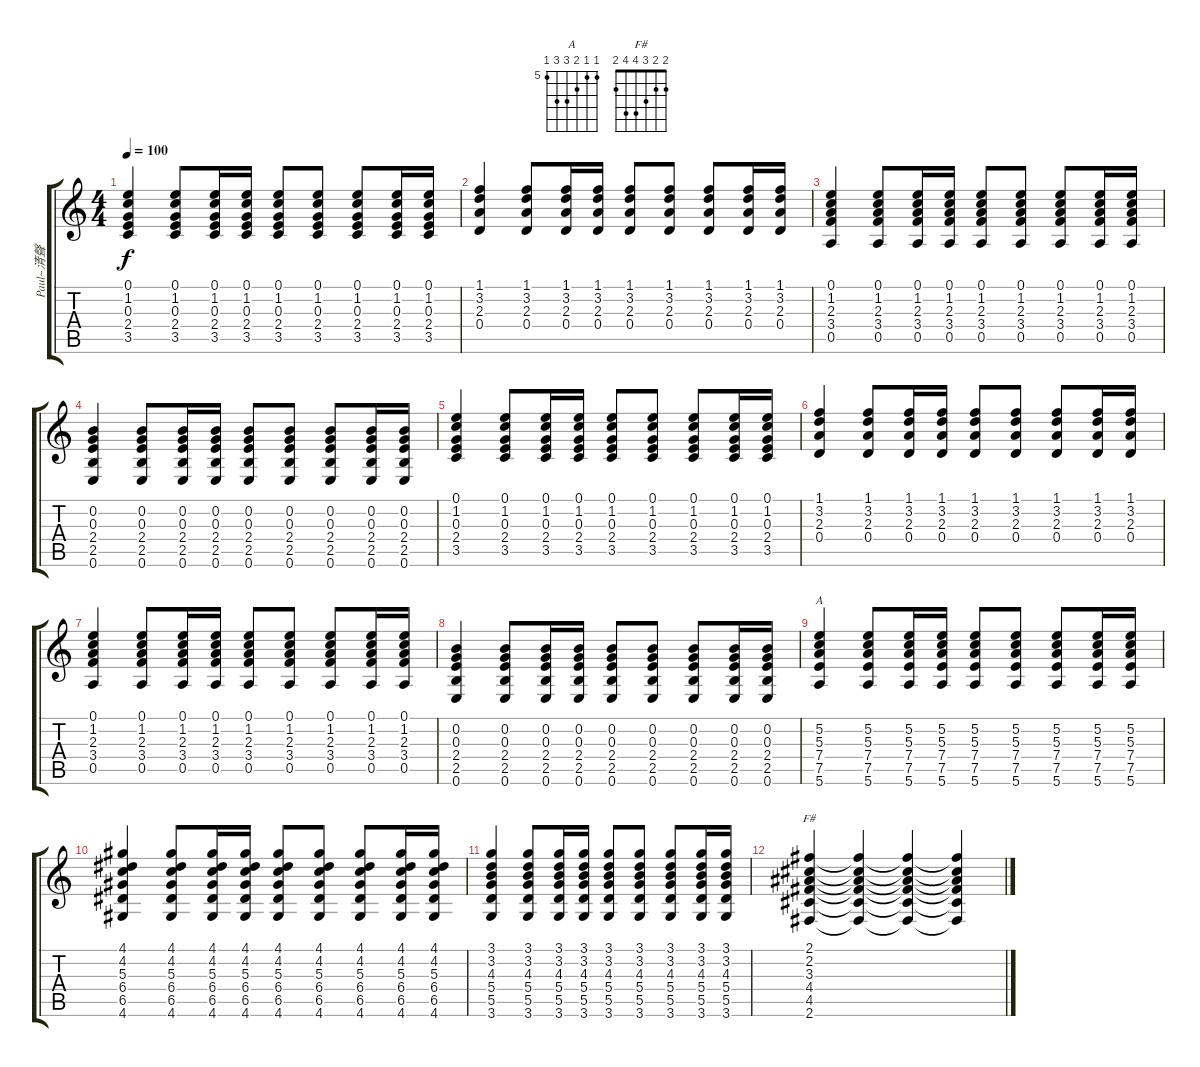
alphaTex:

\track ("Paul~清聲" "Paul~清聲") {instrument electricguitarclean}
\staff {score tabs}
\tuning (E4 B3 G3 D3 A2 E2) {hide}
\chord ("A" 5 5 6 7 7 5) {firstfret 5}
\chord ("F#" 2 2 3 4 4 2)
\ts (4 4)
\tempo 100
\clef g2
\ks c
(0.1 1.2 0.3 2.4 3.5).4{dy f} (0.1 1.2 0.3 2.4 3.5).8 (0.1 1.2 0.3 2.4 3.5).16 (0.1 1.2 0.3 2.4 3.5).16 (0.1 1.2 0.3 2.4 3.5).8 (0.1 1.2 0.3 2.4 3.5).8 (0.1 1.2 0.3 2.4 3.5).8 (0.1 1.2 0.3 2.4 3.5).16 (0.1 1.2 0.3 2.4 3.5).16 |
(1.1 3.2 2.3 0.4).4 (1.1 3.2 2.3 0.4).8 (1.1 3.2 2.3 0.4).16 (1.1 3.2 2.3 0.4).16 (1.1 3.2 2.3 0.4).8 (1.1 3.2 2.3 0.4).8 (1.1 3.2 2.3 0.4).8 (1.1 3.2 2.3 0.4).16 (1.1 3.2 2.3 0.4).16 |
(0.1 1.2 2.3 3.4 0.5).4 (0.1 1.2 2.3 3.4 0.5).8 (0.1 1.2 2.3 3.4 0.5).16 (0.1 1.2 2.3 3.4 0.5).16 (0.1 1.2 2.3 3.4 0.5).8 (0.1 1.2 2.3 3.4 0.5).8 (0.1 1.2 2.3 3.4 0.5).8 (0.1 1.2 2.3 3.4 0.5).16 (0.1 1.2 2.3 3.4 0.5).16 |
(0.2 0.3 2.4 2.5 0.6).4 (0.2 0.3 2.4 2.5 0.6).8 (0.2 0.3 2.4 2.5 0.6).16 (0.2 0.3 2.4 2.5 0.6).16 (0.2 0.3 2.4 2.5 0.6).8 (0.2 0.3 2.4 2.5 0.6).8 (0.2 0.3 2.4 2.5 0.6).8 (0.2 0.3 2.4 2.5 0.6).16 (0.2 0.3 2.4 2.5 0.6).16 |
(0.1 1.2 0.3 2.4 3.5).4 (0.1 1.2 0.3 2.4 3.5).8 (0.1 1.2 0.3 2.4 3.5).16 (0.1 1.2 0.3 2.4 3.5).16 (0.1 1.2 0.3 2.4 3.5).8 (0.1 1.2 0.3 2.4 3.5).8 (0.1 1.2 0.3 2.4 3.5).8 (0.1 1.2 0.3 2.4 3.5).16 (0.1 1.2 0.3 2.4 3.5).16 |
(1.1 3.2 2.3 0.4).4 (1.1 3.2 2.3 0.4).8 (1.1 3.2 2.3 0.4).16 (1.1 3.2 2.3 0.4).16 (1.1 3.2 2.3 0.4).8 (1.1 3.2 2.3 0.4).8 (1.1 3.2 2.3 0.4).8 (1.1 3.2 2.3 0.4).16 (1.1 3.2 2.3 0.4).16 |
(0.1 1.2 2.3 3.4 0.5).4 (0.1 1.2 2.3 3.4 0.5).8 (0.1 1.2 2.3 3.4 0.5).16 (0.1 1.2 2.3 3.4 0.5).16 (0.1 1.2 2.3 3.4 0.5).8 (0.1 1.2 2.3 3.4 0.5).8 (0.1 1.2 2.3 3.4 0.5).8 (0.1 1.2 2.3 3.4 0.5).16 (0.1 1.2 2.3 3.4 0.5).16 |
(0.2 0.3 2.4 2.5 0.6).4 (0.2 0.3 2.4 2.5 0.6).8 (0.2 0.3 2.4 2.5 0.6).16 (0.2 0.3 2.4 2.5 0.6).16 (0.2 0.3 2.4 2.5 0.6).8 (0.2 0.3 2.4 2.5 0.6).8 (0.2 0.3 2.4 2.5 0.6).8 (0.2 0.3 2.4 2.5 0.6).16 (0.2 0.3 2.4 2.5 0.6).16 |
(5.2 5.3 7.4 7.5 5.6).4{ch "A"} (5.2 5.3 7.4 7.5 5.6).8 (5.2 5.3 7.4 7.5 5.6).16 (5.2 5.3 7.4 7.5 5.6).16 (5.2 5.3 7.4 7.5 5.6).8 (5.2 5.3 7.4 7.5 5.6).8 (5.2 5.3 7.4 7.5 5.6).8 (5.2 5.3 7.4 7.5 5.6).16 (5.2 5.3 7.4 7.5 5.6).16 |
(4.1 4.2 5.3 6.4 6.5 4.6).4 (4.1 4.2 5.3 6.4 6.5 4.6).8 (4.1 4.2 5.3 6.4 6.5 4.6).16 (4.1 4.2 5.3 6.4 6.5 4.6).16 (4.1 4.2 5.3 6.4 6.5 4.6).8 (4.1 4.2 5.3 6.4 6.5 4.6).8 (4.1 4.2 5.3 6.4 6.5 4.6).8 (4.1 4.2 5.3 6.4 6.5 4.6).16 (4.1 4.2 5.3 6.4 6.5 4.6).16 |
(3.1 3.2 4.3 5.4 5.5 3.6).4 (3.1 3.2 4.3 5.4 5.5 3.6).8 (3.1 3.2 4.3 5.4 5.5 3.6).16 (3.1 3.2 4.3 5.4 5.5 3.6).16 (3.1 3.2 4.3 5.4 5.5 3.6).8 (3.1 3.2 4.3 5.4 5.5 3.6).8 (3.1 3.2 4.3 5.4 5.5 3.6).8 (3.1 3.2 4.3 5.4 5.5 3.6).16 (3.1 3.2 4.3 5.4 5.5 3.6).16 |
(2.1 2.2 3.3 4.4 4.5 2.6).4{ch "F#"} (2.1{t} 2.2{t} 3.3{t} 4.4{t} 4.5{t} 2.6{t}).4 (2.1{t} 2.2{t} 3.3{t} 4.4{t} 4.5{t} 2.6{t}).4 (2.1{t} 2.2{t} 3.3{t} 4.4{t} 4.5{t} 2.6{t}).4
